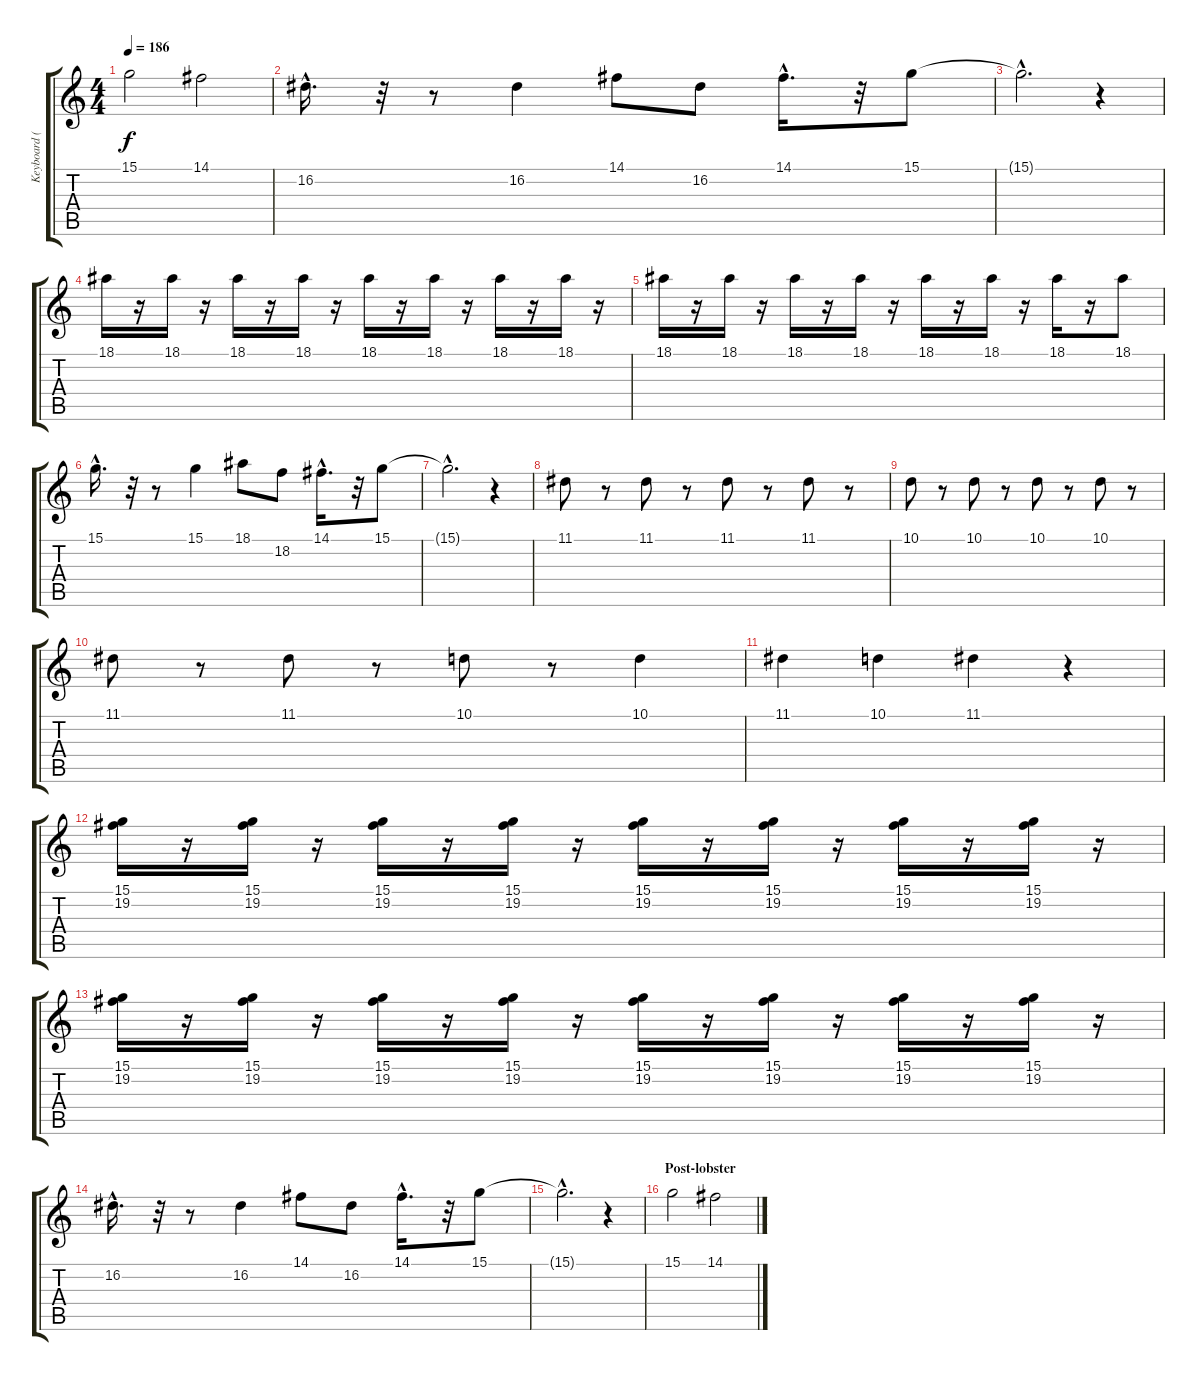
\track ("Keyboard (hammond)" "Keyboard (") {instrument drawbarorgan}
\staff {score tabs}
\tuning (E4 B3 G3 D3 A2 E2) {hide}
\ts (4 4)
\tempo 186
\clef g2
\ks c
15.1.2{dy f} 14.1.2 |
16.2{hac}.16{d} r.32 r.8 16.2.4 14.1.8 16.2.8 14.1{hac}.16{d} r.32 15.1.8 |
15.1{hac t}.2{d} r.4 |
18.1.16 r.16 18.1.16 r.16 18.1.16 r.16 18.1.16 r.16 18.1.16 r.16 18.1.16 r.16 18.1.16 r.16 18.1.16 r.16 |
18.1.16 r.16 18.1.16 r.16 18.1.16 r.16 18.1.16 r.16 18.1.16 r.16 18.1.16 r.16 18.1.16 r.16 18.1.8 |
15.1{hac}.16{d} r.32 r.8 15.1.4 18.1.8 18.2.8 14.1{hac}.16{d} r.32 15.1.8 |
15.1{hac t}.2{d} r.4 |
11.1.8 r.8 11.1.8 r.8 11.1.8 r.8 11.1.8 r.8 |
10.1.8 r.8 10.1.8 r.8 10.1.8 r.8 10.1.8 r.8 |
11.1.8 r.8 11.1.8 r.8 10.1.8 r.8 10.1.4 |
11.1.4 10.1.4 11.1.4 r.4 |
(15.1 19.2).16 r.16 (15.1 19.2).16 r.16 (15.1 19.2).16 r.16 (15.1 19.2).16 r.16 (15.1 19.2).16 r.16 (15.1 19.2).16 r.16 (15.1 19.2).16 r.16 (15.1 19.2).16 r.16 |
(15.1 19.2).16 r.16 (15.1 19.2).16 r.16 (15.1 19.2).16 r.16 (15.1 19.2).16 r.16 (15.1 19.2).16 r.16 (15.1 19.2).16 r.16 (15.1 19.2).16 r.16 (15.1 19.2).16 r.16 |
16.2{hac}.16{d} r.32 r.8 16.2.4 14.1.8 16.2.8 14.1{hac}.16{d} r.32 15.1.8 |
15.1{hac t}.2{d} r.4 |
\section ("" "Post-lobster")
15.1.2 14.1.2
